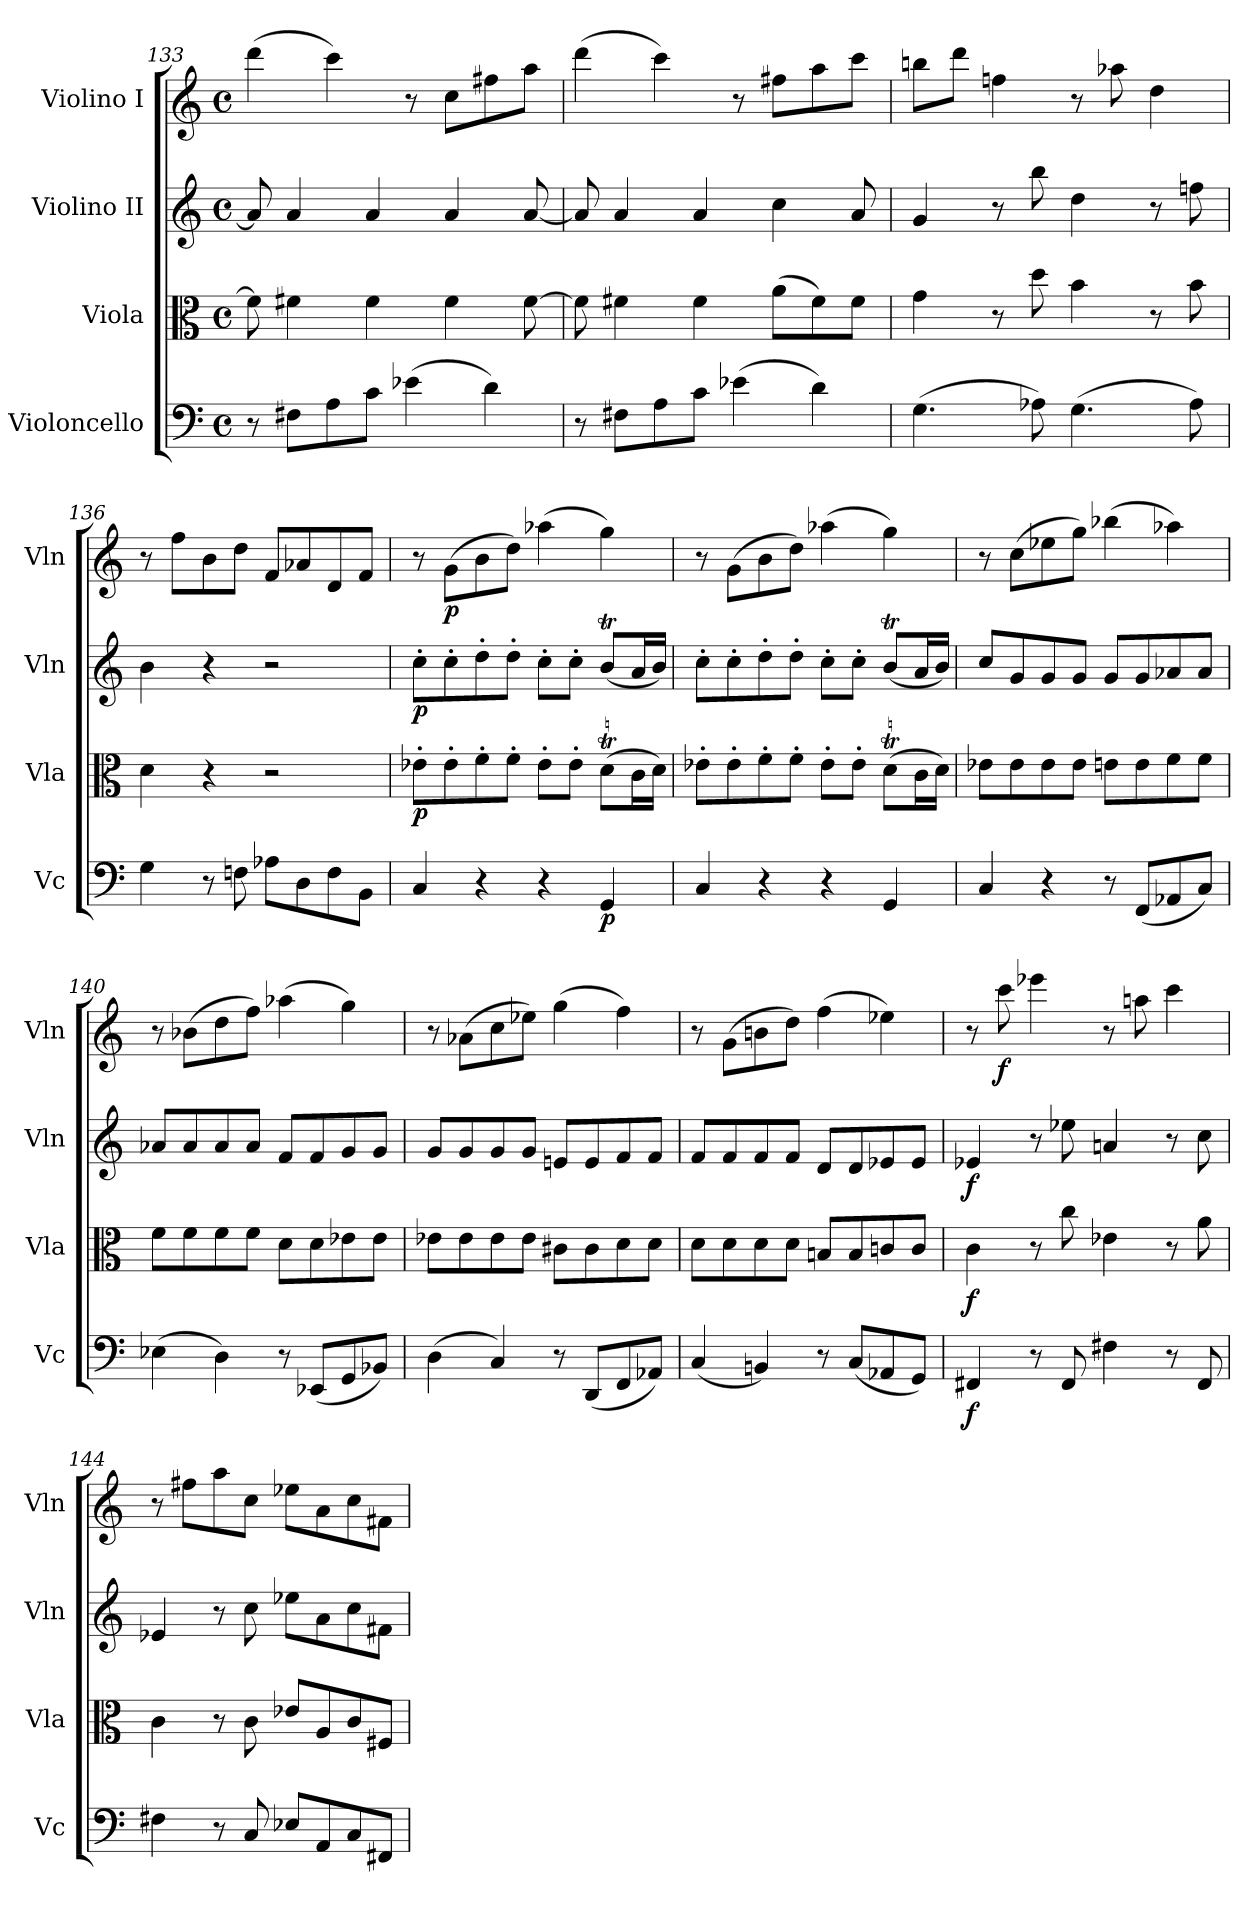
**kern	**dynam	**kern	**dynam	**kern	**dynam	**kern	**dynam
*part4	*part4	*part3	*part3	*part2	*part2	*part1	*part1
*staff4	*staff4	*staff3	*staff3	*staff2	*staff2	*staff1	*staff1
*I"Violoncello	*	*I"Viola	*	*I"Violino II	*	*I"Violino I	*
*I'Vc	*	*I'Vla	*	*I'Vln	*	*I'Vln	*
*clefF4	*	*clefC3	*	*clefG2	*	*clefG2	*
*k[]	*	*k[]	*	*k[]	*	*k[]	*
*C:	*	*C:	*	*C:	*	*C:	*
*M4/4	*	*M4/4	*	*M4/4	*	*M4/4	*
*met(c)	*	*met(c)	*	*met(c)	*	*met(c)	*
=133	=133	=133	=133	=133	=133	=133	=133
8r	.	8f#]	.	8a]	.	(4ddd	.
8F#XL	.	4f#X	.	4a	.	.	.
8A	.	.	.	.	.	4ccc)	.
8cJ	.	4f#	.	4a	.	.	.
(4e-X	.	.	.	.	.	8r	.
.	.	4f#	.	4a	.	8ccL	.
4d)	.	.	.	.	.	8ff#X	.
.	.	[8f#	.	[8a	.	8aaJ	.
=134	=134	=134	=134	=134	=134	=134	=134
8r	.	8f#]	.	8a]	.	(4ddd	.
8F#XL	.	4f#X	.	4a	.	.	.
8A	.	.	.	.	.	4ccc)	.
8cJ	.	4f#	.	4a	.	.	.
(4e-X	.	.	.	.	.	8r	.
.	.	(8aL	.	4cc	.	8ff#XL	.
4d)	.	8f#)	.	.	.	8aa	.
.	.	8f#J	.	8a	.	8cccJ	.
!!LO:PB:g=z
=135	=135	=135	=135	=135	=135	=135	=135
(4.G	.	4g	.	4g	.	8bbnL	.
.	.	.	.	.	.	8dddJ	.
.	.	8r	.	8r	.	4ffn	.
8A-X)	.	8dd	.	8bb	.	.	.
(4.G	.	4b	.	4dd	.	8r	.
.	.	.	.	.	.	8aa-X	.
.	.	8r	.	8r	.	4dd	.
8A-)	.	8b	.	8ffn	.	.	.
=136	=136	=136	=136	=136	=136	=136	=136
4G	.	4d	.	4b	.	8r	.
.	.	.	.	.	.	8ffL	.
8r	.	4r	.	4r	.	8b	.
8Fn	.	.	.	.	.	8ddJ	.
8A-XL	.	2r	.	2r	.	8fL	.
8D	.	.	.	.	.	8a-X	.
8F	.	.	.	.	.	8d	.
8BBJ	.	.	.	.	.	8fJ	.
=137	=137	=137	=137	=137	=137	=137	=137
4C	.	8e-X'L	p	8cc'L	p	8r	.
.	.	8e-'	.	8cc'	.	(8gL	p
4r	.	8f'	.	8dd'	.	8b	.
.	.	8f'J	.	8dd'J	.	8ddJ)	.
4r	.	8e-'L	.	8cc'L	.	(4aa-X	.
.	.	8e-'J	.	8cc'J	.	.	.
4GG	p	(8dTL	.	(8btL	.	4gg)	.
.	.	16cL	.	16aL	.	.	.
.	.	16dJJ)	.	16bJJ)	.	.	.
=138	=138	=138	=138	=138	=138	=138	=138
4C	.	8e-X'L	.	8cc'L	.	8r	.
.	.	8e-'	.	8cc'	.	(8gL	.
4r	.	8f'	.	8dd'	.	8b	.
.	.	8f'J	.	8dd'J	.	8ddJ)	.
4r	.	8e-'L	.	8cc'L	.	(4aa-X	.
.	.	8e-'J	.	8cc'J	.	.	.
4GG	.	(8dTL	.	(8btL	.	4gg)	.
.	.	16cL	.	16aL	.	.	.
.	.	16dJJ)	.	16bJJ)	.	.	.
=139	=139	=139	=139	=139	=139	=139	=139
4C	.	8e-XL	.	8ccL	.	8r	.
.	.	8e-	.	8g	.	(8ccL	.
4r	.	8e-	.	8g	.	8ee-X	.
.	.	8e-J	.	8gJ	.	8ggJ)	.
8r	.	8enL	.	8gL	.	(4bb-X	.
(8FFL	.	8e	.	8g	.	.	.
8AA-X	.	8f	.	8a-X	.	4aa-X)	.
8CJ)	.	8fJ	.	8a-J	.	.	.
!!LO:LB:g=z
=140	=140	=140	=140	=140	=140	=140	=140
(4E-X	.	8fL	.	8a-XL	.	8r	.
.	.	8f	.	8a-	.	(8b-XL	.
4D)	.	8f	.	8a-	.	8dd	.
.	.	8fJ	.	8a-J	.	8ffJ)	.
8r	.	8dL	.	8fL	.	(4aa-X	.
(8EE-XL	.	8d	.	8f	.	.	.
8GG	.	8e-X	.	8g	.	4gg)	.
8BB-XJ)	.	8e-J	.	8gJ	.	.	.
=141	=141	=141	=141	=141	=141	=141	=141
(4D	.	8e-XL	.	8gL	.	8r	.
.	.	8e-	.	8g	.	(8a-XL	.
4C)	.	8e-	.	8g	.	8cc	.
.	.	8e-J	.	8gJ	.	8ee-XJ)	.
8r	.	8c#XL	.	8enL	.	(4gg	.
(8DDL	.	8c#	.	8e	.	.	.
8FF	.	8d	.	8f	.	4ff)	.
8AA-XJ)	.	8dJ	.	8fJ	.	.	.
=142	=142	=142	=142	=142	=142	=142	=142
(4C	.	8dL	.	8fL	.	8r	.
.	.	8d	.	8f	.	(8gL	.
4BBn)	.	8d	.	8f	.	8bn	.
.	.	8dJ	.	8fJ	.	8ddJ)	.
8r	.	8BnL	.	8dL	.	(4ff	.
(8CL	.	8B	.	8d	.	.	.
8AA-X	.	8cn	.	8e-X	.	4ee-X)	.
8GGJ)	.	8cJ	.	8e-J	.	.	.
=143	=143	=143	=143	=143	=143	=143	=143
4FF#X	f	4c	f	4e-X	f	8r	.
.	.	.	.	.	.	8ccc	f
8r	.	8r	.	8r	.	4eee-X	.
8FF#	.	8cc	.	8ee-X	.	.	.
4F#X	.	4e-X	.	4an	.	8r	.
.	.	.	.	.	.	8aan	.
8r	.	8r	.	8r	.	4ccc	.
8FF#	.	8a	.	8cc	.	.	.
=144	=144	=144	=144	=144	=144	=144	=144
4F#X	.	4c	.	4e-X	.	8r	.
.	.	.	.	.	.	8ff#XL	.
8r	.	8r	.	8r	.	8aa	.
8C	.	8c	.	8cc	.	8ccJ	.
8E-XL	.	8e-XL	.	8ee-XL	.	8ee-XL	.
8AA	.	8A	.	8a	.	8a	.
8C	.	8c	.	8cc	.	8cc	.
8FF#XJ	.	8F#XJ	.	8f#XJ	.	8f#XJ	.
=	=	=	=	=	=	=	=
*-	*-	*-	*-	*-	*-	*-	*-
